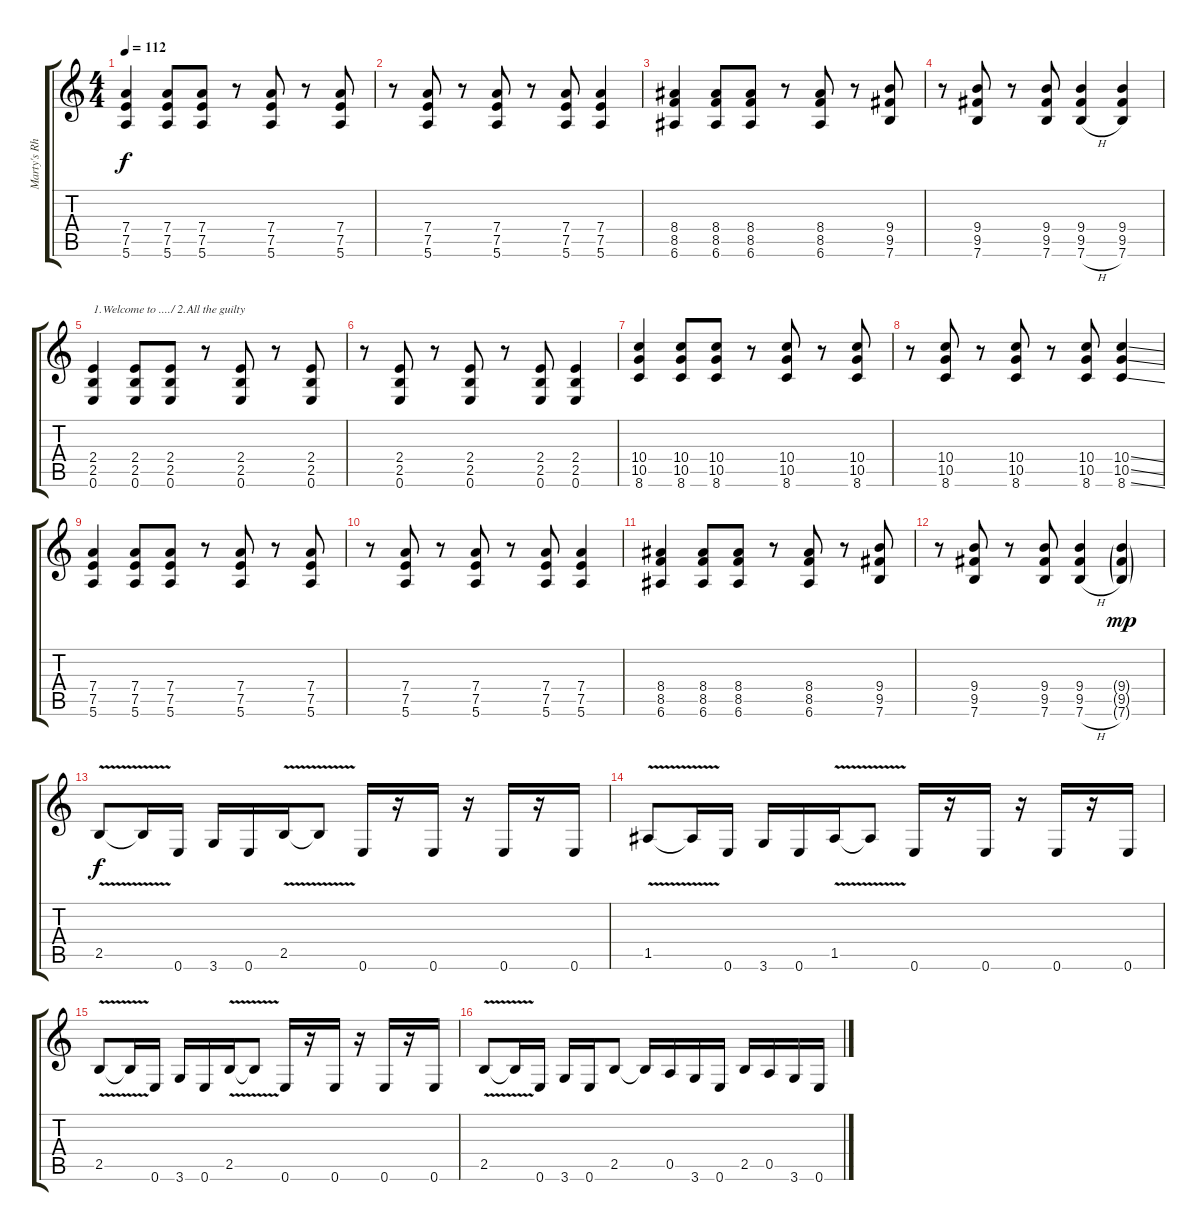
\track ("Marty's Rhythm" "Marty's Rh") {instrument overdrivenguitar}
\staff {score tabs}
\tuning (E4 B3 G3 D3 A2 E2) {hide}
\ts (4 4)
\tempo 112
\clef g2
\ks c
(7.4 7.5 5.6).4{dy f} (7.4 7.5 5.6).8 (7.4 7.5 5.6).8 r.8 (7.4 7.5 5.6).8 r.8 (7.4 7.5 5.6).8 |
r.8 (7.4 7.5 5.6).8 r.8 (7.4 7.5 5.6).8 r.8 (7.4 7.5 5.6).8 (7.4 7.5 5.6).4 |
(8.4 8.5 6.6).4 (8.4 8.5 6.6).8 (8.4 8.5 6.6).8 r.8 (8.4 8.5 6.6).8 r.8 (9.4 9.5 7.6).8 |
r.8 (9.4 9.5 7.6).8 r.8 (9.4 9.5 7.6).8 (9.4 9.5 7.6{h}).4 (9.4 9.5 7.6).4 |
(2.4 2.5 0.6).4{txt "1.Welcome to ..../ 2.All the guilty"} (2.4 2.5 0.6).8 (2.4 2.5 0.6).8 r.8 (2.4 2.5 0.6).8 r.8 (2.4 2.5 0.6).8 |
r.8 (2.4 2.5 0.6).8 r.8 (2.4 2.5 0.6).8 r.8 (2.4 2.5 0.6).8 (2.4 2.5 0.6).4 |
(10.4 10.5 8.6).4 (10.4 10.5 8.6).8 (10.4 10.5 8.6).8 r.8 (10.4 10.5 8.6).8 r.8 (10.4 10.5 8.6).8 |
r.8 (10.4 10.5 8.6).8 r.8 (10.4 10.5 8.6).8 r.8 (10.4 10.5 8.6).8 (10.4{ss} 10.5{ss} 8.6{ss}).4 |
(7.4 7.5 5.6).4 (7.4 7.5 5.6).8 (7.4 7.5 5.6).8 r.8 (7.4 7.5 5.6).8 r.8 (7.4 7.5 5.6).8 |
r.8 (7.4 7.5 5.6).8 r.8 (7.4 7.5 5.6).8 r.8 (7.4 7.5 5.6).8 (7.4 7.5 5.6).4 |
(8.4 8.5 6.6).4 (8.4 8.5 6.6).8 (8.4 8.5 6.6).8 r.8 (8.4 8.5 6.6).8 r.8 (9.4 9.5 7.6).8 |
r.8 (9.4 9.5 7.6).8 r.8 (9.4 9.5 7.6).8 (9.4 9.5 7.6{h}).4 (9.4{g} 9.5{g} 7.6{g}).4{dy mp} |
2.5{v}.8{dy f} 2.5{t}.16 0.6.16 3.6.16 0.6.16 2.5{v}.16 2.5{t}.8 0.6.16 r.16 0.6.16 r.16 0.6.16 r.16 0.6.16 |
1.5{v}.8 1.5{t}.16 0.6.16 3.6.16 0.6.16 1.5{v}.16 1.5{t}.8 0.6.16 r.16 0.6.16 r.16 0.6.16 r.16 0.6.16 |
2.5{v}.8 2.5{t}.16 0.6.16 3.6.16 0.6.16 2.5{v}.16 2.5{t}.8 0.6.16 r.16 0.6.16 r.16 0.6.16 r.16 0.6.16 |
2.5{v}.8 2.5{t}.16 0.6.16 3.6.16 0.6.16 2.5.8 2.5{t}.16 0.5.16 3.6.16 0.6.16 2.5.16 0.5.16 3.6.16 0.6.16
